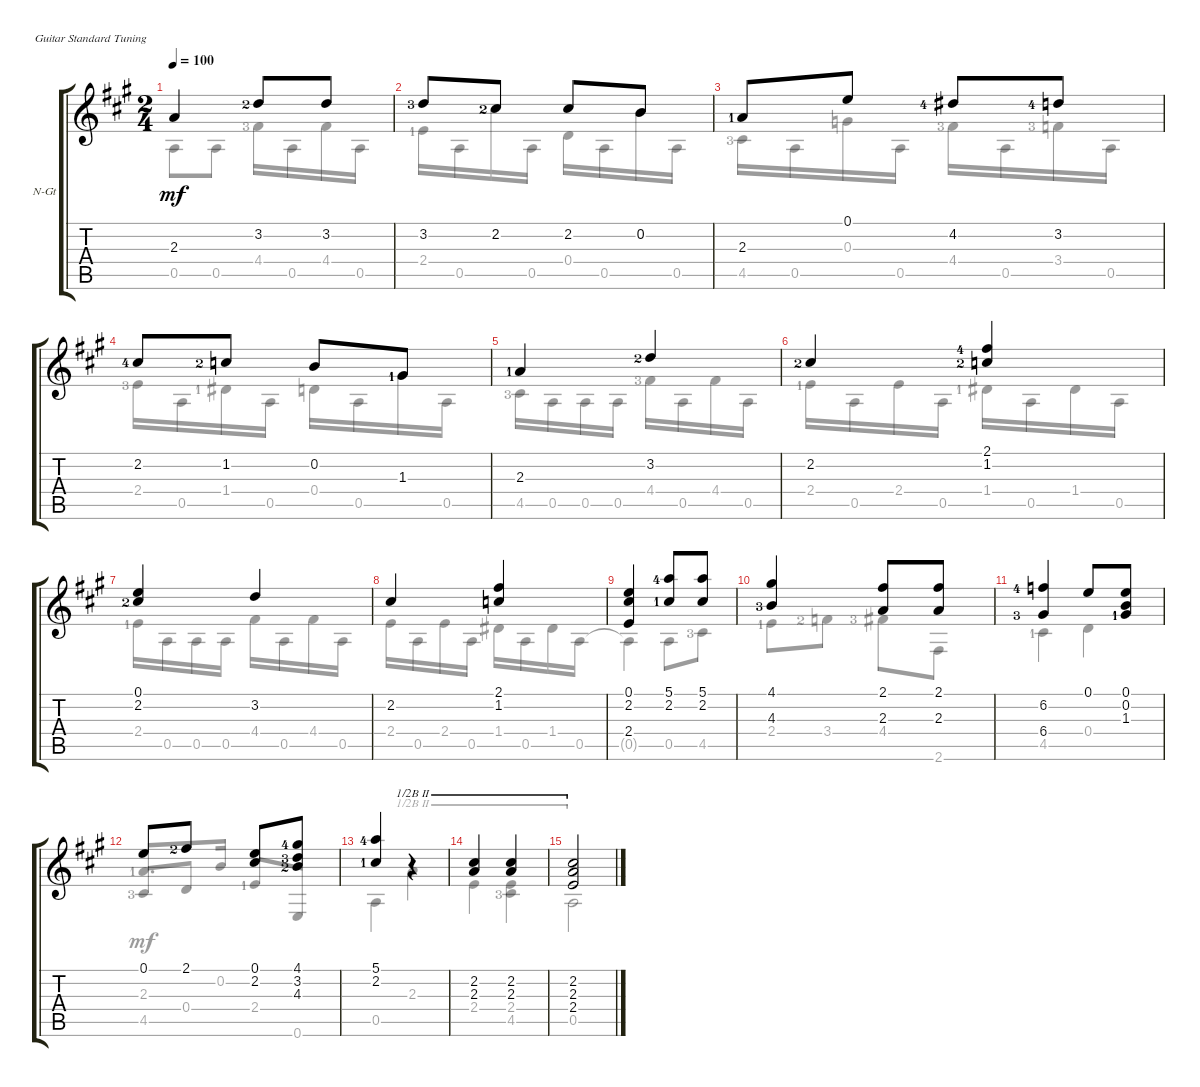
\defaultSystemsLayout 4
\bracketExtendMode groupsimilarinstruments
\firstSystemTrackNameOrientation horizontal
\otherSystemsTrackNameOrientation horizontal
\track ("Nylon Guitar" "N-Gt") {instrument acousticguitarnylon}
\staff {score tabs}
\tuning (E4 B3 G3 D3 A2 E2)
\voice
\ts (2 4)
\tempo 100
\clef g2
\ks a
2.3.4{dy mf} 3.2{lf 3}.8 3.2.8 |
3.2{lf 4}.8 2.2{lf 3}.8 2.2.8 0.2.8 |
2.3{lf 2}.8 0.1.8 4.2{lf 5}.8 3.2{lf 5}.8 |
2.2{lf 5}.8 1.2{lf 3}.8 0.2.8 1.3{lf 2}.8 |
2.3{lf 2}.4 3.2{lf 3}.4 |
2.2{lf 3}.4 (2.1{lf 5} 1.2{lf 3}).4 |
(0.1 2.2{lf 3}).4 3.2.4 |
2.2.4 (2.1 1.2).4 |
(0.1 2.2 2.4).4 (5.1{lf 5} 2.2{lf 2}).8 (2.2 5.1).8 |
(4.1 4.3{lf 4}).4 (2.1 2.3).8 (2.3 2.1).8 |
(6.2{lf 5} 6.4{lf 4}).4 0.1.8 (0.1 0.2 1.3{lf 2}).8 |
0.1.8 2.1{lf 3}.8 (0.1 2.2).8 (4.1{lf 5} 3.2{lf 4} 4.3{lf 3}).8 |
(2.2{lf 2} 5.1{lf 5}).4 r.4{barre (2 half)} |
(2.2 2.3).4{barre (2 half)} (2.3 2.2).4{barre (2 half)} |
(2.2 2.3 2.4).2{barre (2 half)}
\voice
\clef g2
\ottava regular
\simile none
\ks a
0.5.8{dy mf} 0.5.8 4.4{lf 4}.16 0.5.16 4.4.16 0.5.16 |
2.4{lf 2}.16 0.5.16 2.2{lf 3}.16 0.5.16 0.4.16 0.5.16 0.2.16 0.5.16 |
4.5{lf 4}.16 0.5.16 0.3.16 0.5.16 4.4{lf 4}.16 0.5.16 3.4{lf 4}.16 0.5.16 |
2.4{lf 4}.16 0.5.16 1.4{lf 2}.16 0.5.16 0.4.16 0.5.16 1.3{lf 2}.16 0.5.16 |
4.5{lf 4}.16 0.5.16 0.5.16 0.5.16 4.4{lf 4}.16 0.5.16 4.4.16 0.5.16 |
2.4{lf 2}.16 0.5.16 2.4.16 0.5.16 1.4{lf 2}.16 0.5.16 1.4.16 0.5.16 |
2.4{lf 2}.16 0.5.16 0.5.16 0.5.16 4.4.16 0.5.16 4.4.16 0.5.16 |
2.4.16 0.5.16 2.4.16 0.5.16 1.4.16 0.5.16 1.4.16 0.5.16 |
0.5{t}.4 0.5.8 4.5{lf 4}.8 |
2.4{lf 2}.8 3.4{lf 3}.8 4.4{lf 4}.8 2.6.8 |
4.5{lf 2}.4 0.4.4 |
4.5{lf 4}.8{beam invert} 0.4.8 2.4{lf 2}.8{beam invert} 0.6.8 |
0.5.4 2.3.4{barre (2 half)} |
2.4.4{barre (2 half)} (4.5{lf 4} 2.4).4{barre (2 half)} |
0.5.2{barre (2 half)}
\voice
\clef g2
\ottava regular
\simile none
\ks a
|
|
|
|
|
|
|
|
|
|
|
2.3{lf 2}.8{d beam invert} 0.2.16 |
|
|
